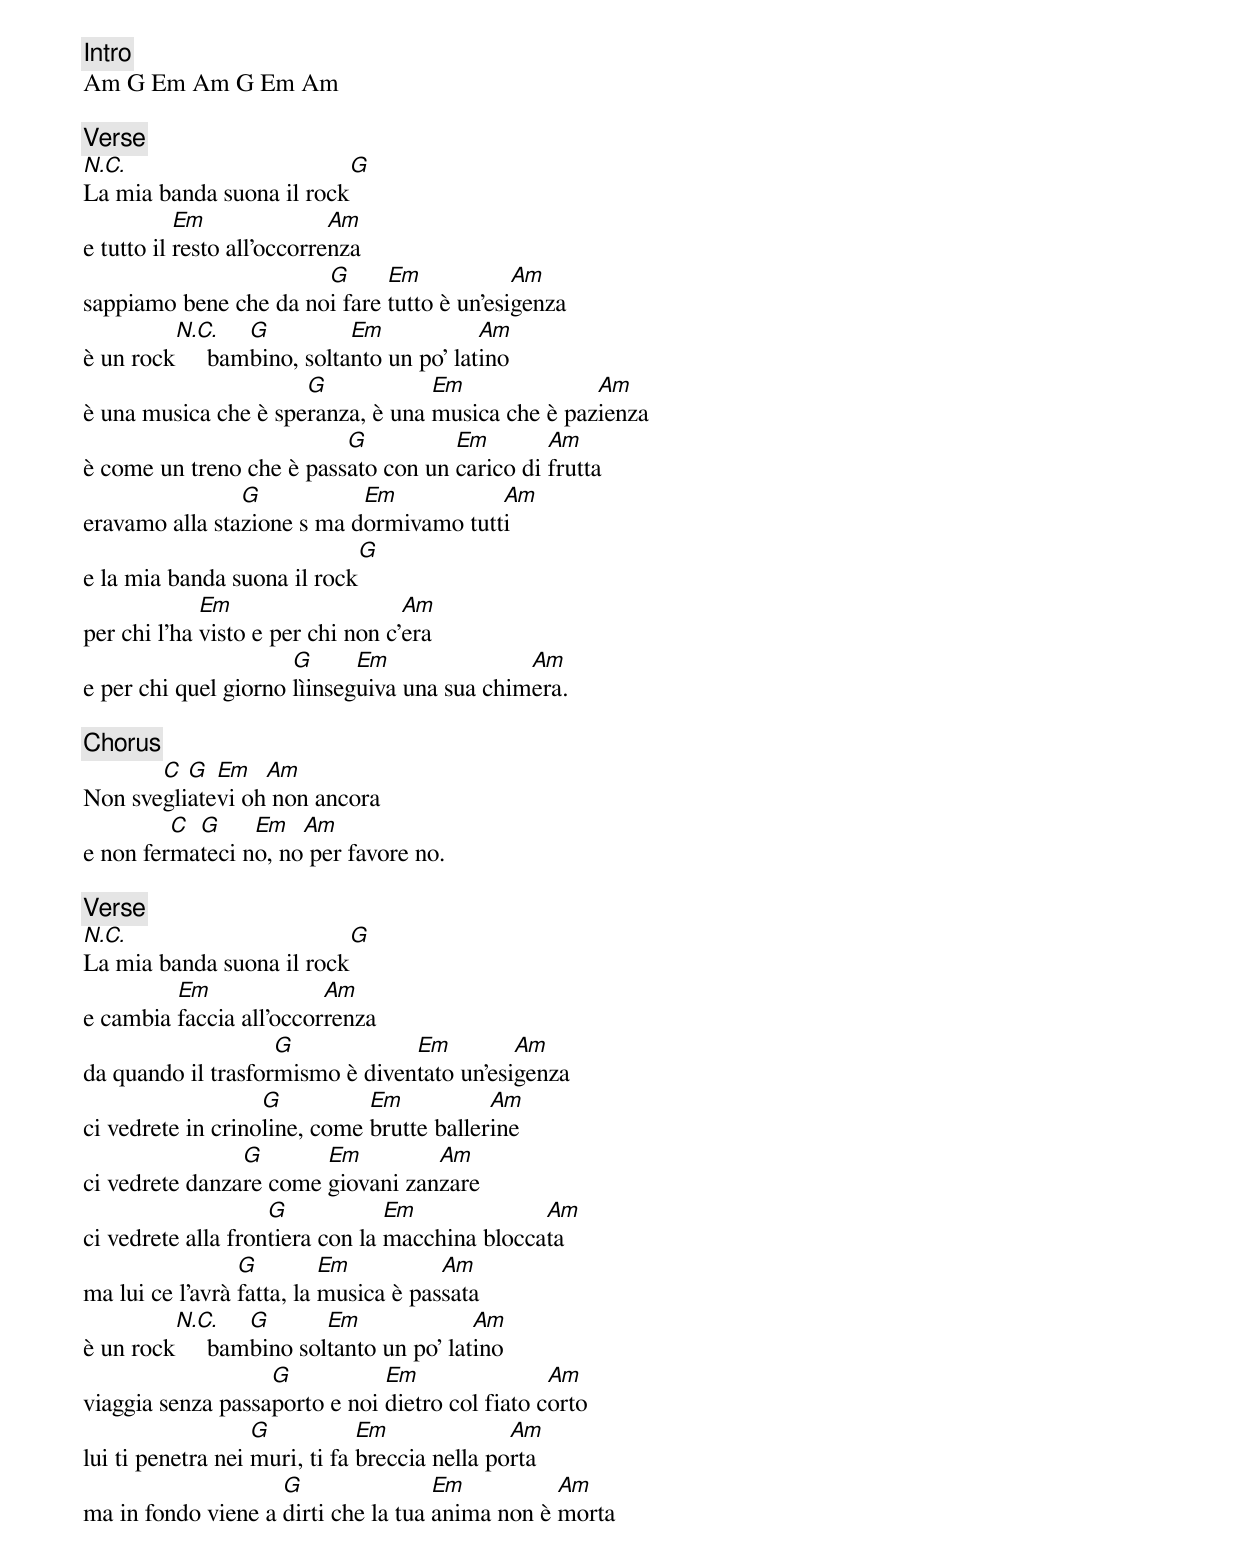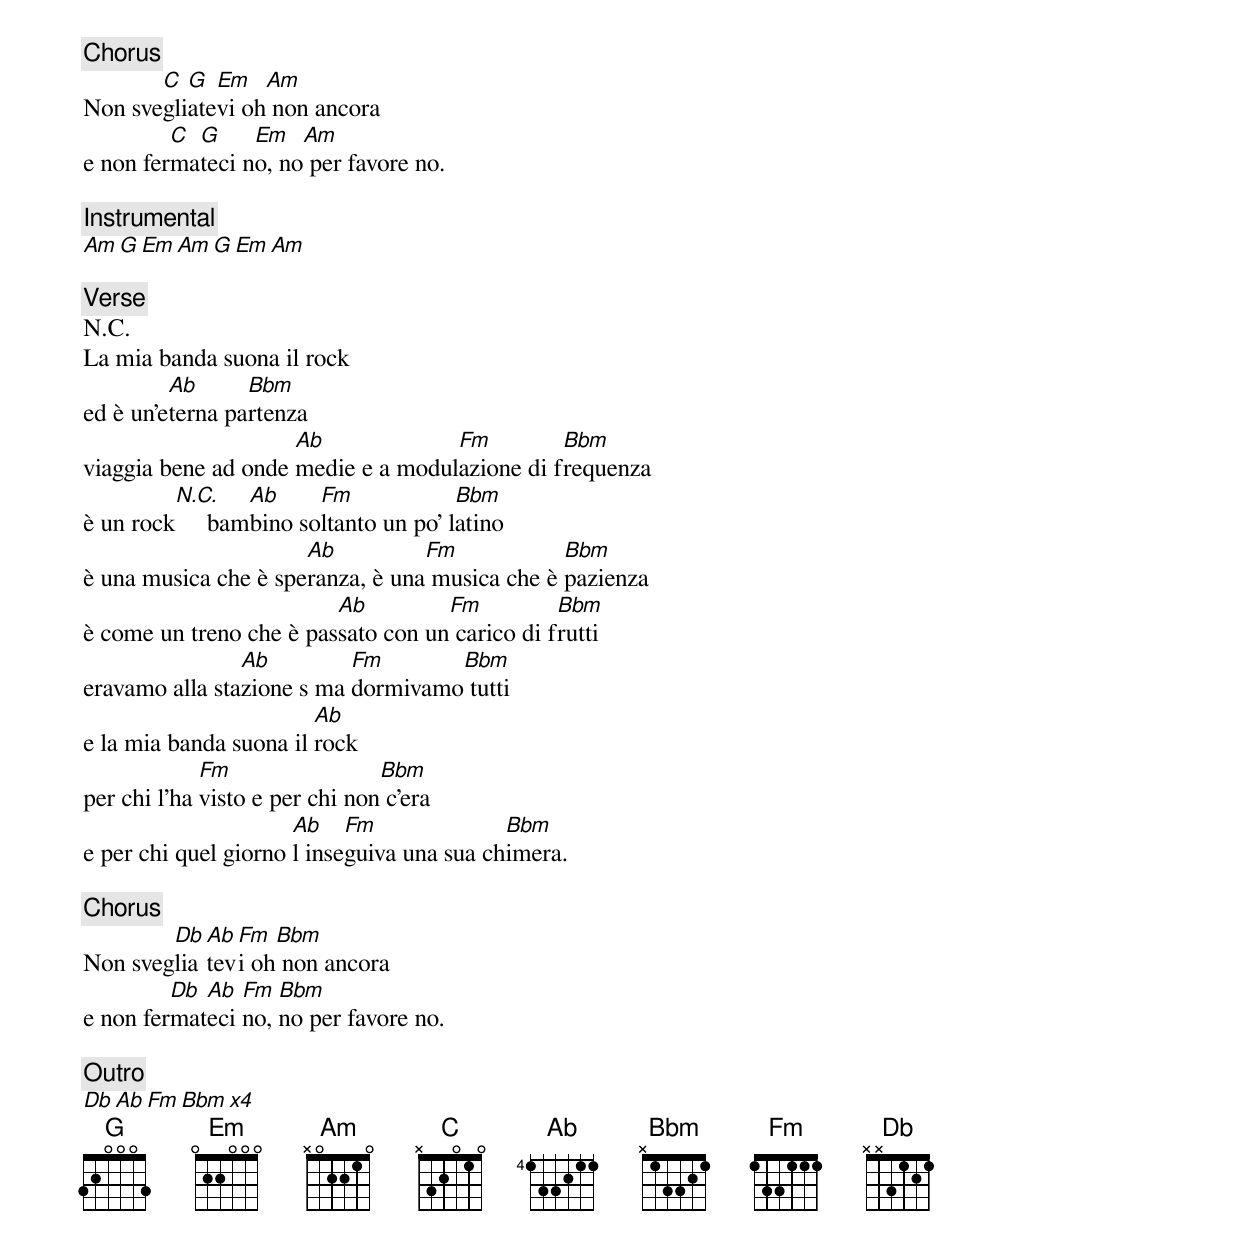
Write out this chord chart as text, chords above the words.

[Intro]
Am G Em Am G Em Am

[Verse]
N.C.                      G
La mia banda suona il rock
           Em               Am
e tutto il resto all'occorrenza
                       G      Em            Am
sappiamo bene che da noi fare tutto è un'esigenza
         N.C.    G          Em            Am
è un rock     bambino, soltanto un po' latino
                      G            Em              Am
è una musica che è speranza, è una musica che è pazienza
                          G          Em        Am
è come un treno che è passato con un carico di frutta
                G           Em           Am
eravamo alla stazione s ma dormivamo tutti
                             G
e la mia banda suona il rock
             Em                    Am
per chi l'ha visto e per chi non c'era
                      G      Em               Am
e per chi quel giorno lìinseguiva una sua chimera.

[Chorus]
       C  G  Em   Am
Non svegliatevi oh non ancora
         C G     Em   Am
e non fermateci no, no per favore no.

[Verse]
N.C.                       G
La mia banda suona il rock
         Em              Am
e cambia faccia all'occorrenza
                    G            Em         Am
da quando il trasformismo è diventato un'esigenza
                   G          Em           Am
ci vedrete in crinoline, come brutte ballerine
                G       Em         Am
ci vedrete danzare come giovani zanzare
                    G            Em             Am
ci vedrete alla frontiera con la macchina bloccata
                 G         Em          Am
ma lui ce l'avrà fatta, la musica è passata
         N.C.    G       Em              Am
è un rock     bambino soltanto un po' latino
                   G           Em                Am
viaggia senza passaporto e noi dietro col fiato corto
                   G           Em              Am
lui ti penetra nei muri, ti fa breccia nella porta
                    G                Em          Am
ma in fondo viene a dirti che la tua anima non è morta

[Chorus]
       C  G  Em   Am
Non svegliatevi oh non ancora
         C G     Em   Am
e non fermateci no, no per favore no.

[Instrumental]
Am G Em Am G Em Am

[Verse]
N.C.
La mia banda suona il rock
         Ab      Bbm
ed è un'eterna partenza
                     Ab             Fm         Bbm
viaggia bene ad onde medie e a modulazione di frequenza
         N.C.    Ab     Fm             Bbm
è un rock     bambino soltanto un po' latino
                      Ab          Fm            Bbm
è una musica che è speranza, è una musica che è pazienza
                         Ab         Fm          Bbm
è come un treno che è passato con un carico di frutti
                Ab         Fm       Bbm
eravamo alla stazione s ma dormivamo tutti
                        Ab
e la mia banda suona il rock
             Fm                 Bbm
per chi l'ha visto e per chi non c'era
                      Ab    Fm              Bbm
e per chi quel giorno l inseguiva una sua chimera.

[Chorus]
        Db Ab Fm  Bbm
Non svegliatevi oh non ancora
         Db Ab  Fm  Bbm
e non fermateci no, no per favore no.

[Outro]
Db Ab Fm Bbm  x4
